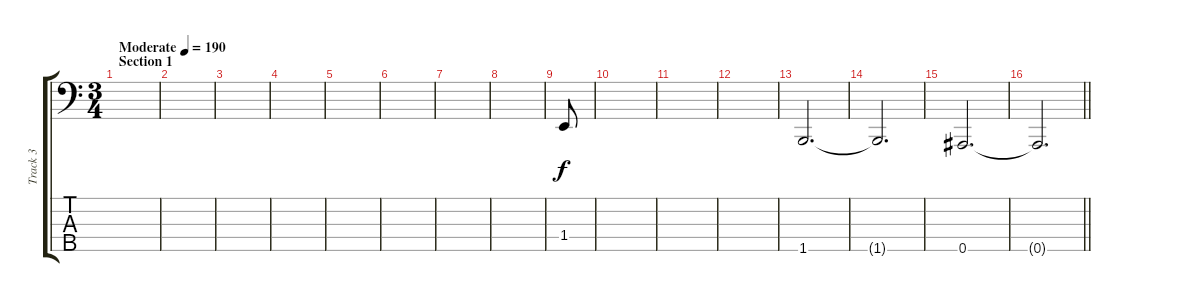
\track ("Track 3" "Track 3") {instrument electricbasspick}
\staff {score tabs}
\tuning (Gb2 Db2 Ab1 Eb1 Bb0) {hide}
\ts (3 4)
\section ("" "Section 1")
\tempo (190 "Moderate")
\clef f4
\ks c
|
|
|
|
|
|
|
|
1.4.8 |
|
|
|
1.5.2{d} |
1.5{t}.2{d} |
0.5.2{d} |
\barLineRight lightlight
0.5{t}.2{d}
